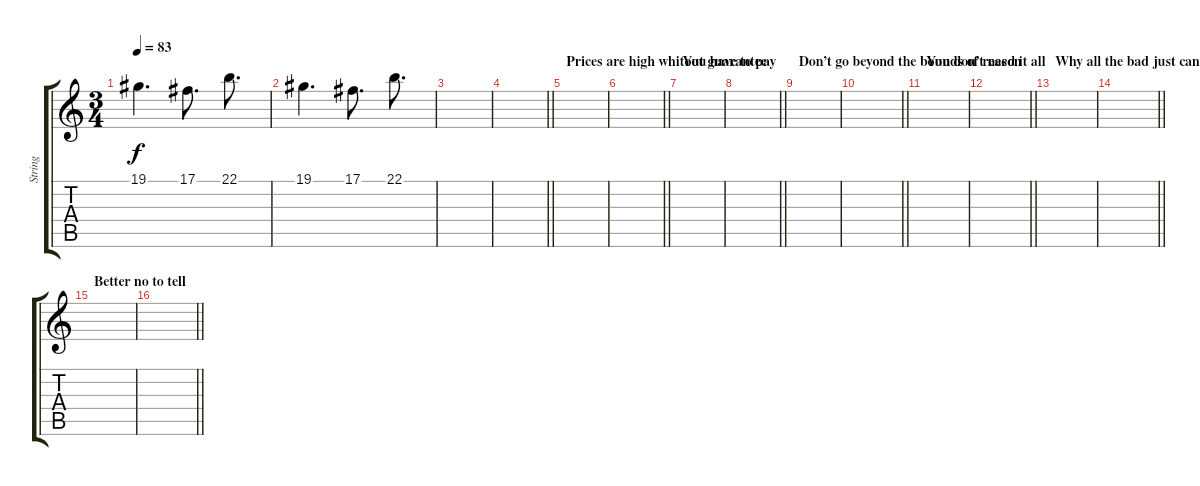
\track ("String" "String") {instrument stringensemble1}
\staff {score tabs}
\tuning (Db4 Ab3 E3 B2 Gb2 Db2) {hide}
\ts (3 4)
\tempo 83
\clef g2
\ks c
19.1.4{d dy f} 17.1.8{d} 22.1.8{d} |
19.1.4{d} 17.1.8{d} 22.1.8{d} |
|
\barLineRight lightlight
|
\section ("" "Prices are high whitout guarantee")
|
\barLineRight lightlight
|
\section ("" "You have to pay")
|
\barLineRight lightlight
|
\section ("" "Don’t go beyond the bounds of reason")
|
\barLineRight lightlight
|
\section ("" "You don’t need it all")
|
\barLineRight lightlight
|
\section ("" "Why all the bad just can’t be undone?")
|
\barLineRight lightlight
|
\section ("" "Better no to tell")
|
\barLineRight lightlight
